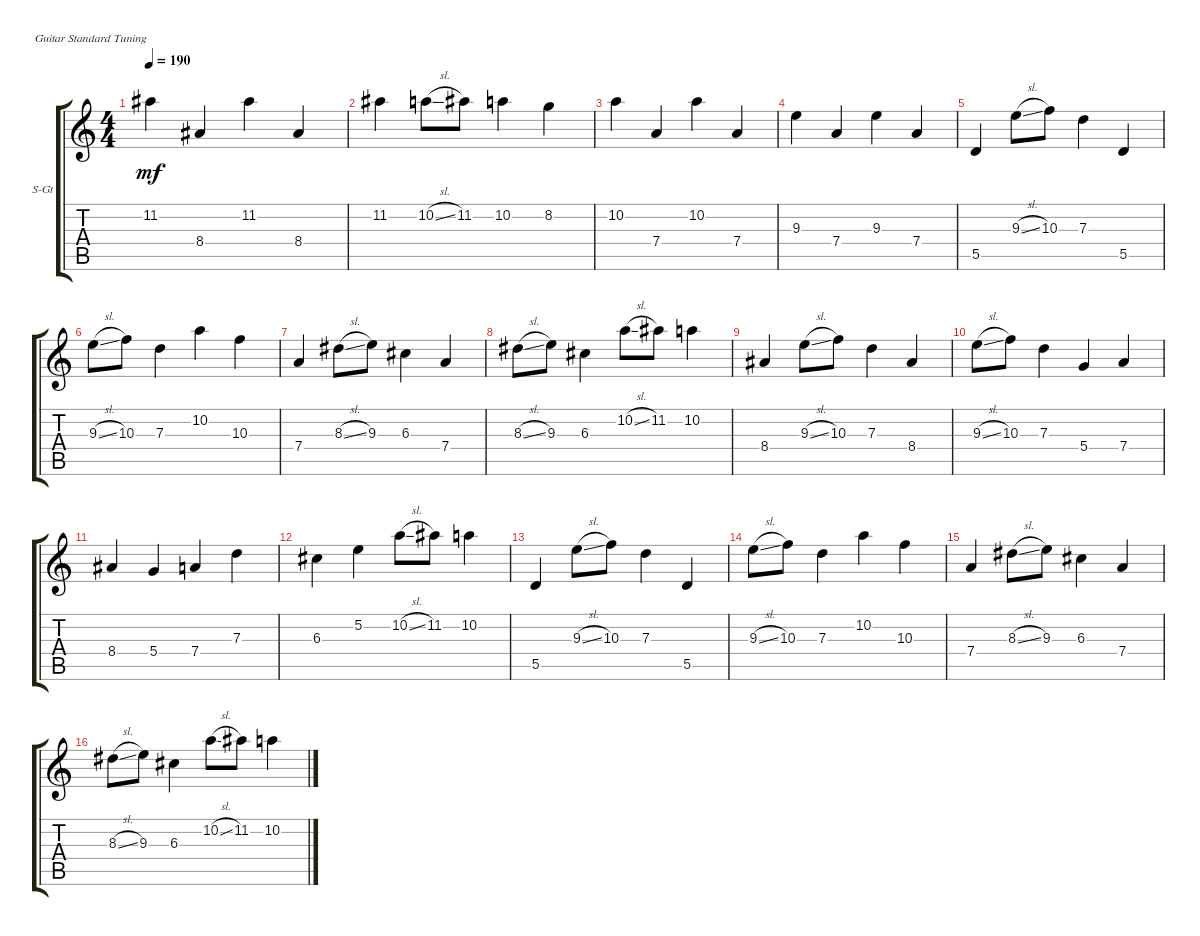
\defaultSystemsLayout 4
\bracketExtendMode groupsimilarinstruments
\firstSystemTrackNameOrientation horizontal
\otherSystemsTrackNameOrientation horizontal
\track ("Steel Guitar" "S-Gt") {instrument acousticguitarsteel}
\staff {score tabs}
\tuning (E4 B3 G3 D3 A2 E2)
\ts (4 4)
\tempo 190
\clef g2
\ks c
11.2.4{dy mf instrument acousticguitarsteel} 8.4.4 11.2.4 8.4.4 |
11.2.4 10.2{sl}.8 11.2.8 10.2.4 8.2.4 |
10.2.4 7.4.4 10.2.4 7.4.4 |
9.3.4 7.4.4 9.3.4 7.4.4 |
5.5.4 9.3{sl}.8 10.3.8 7.3.4 5.5.4 |
9.3{sl}.8 10.3.8 7.3.4 10.2.4 10.3.4 |
7.4.4 8.3{sl}.8 9.3.8 6.3.4 7.4.4 |
8.3{sl}.8 9.3.8 6.3.4 10.2{sl}.8 11.2.8 10.2.4 |
8.4.4 9.3{sl}.8 10.3.8 7.3.4 8.4.4 |
9.3{sl}.8 10.3.8 7.3.4 5.4.4 7.4.4 |
8.4.4 5.4.4 7.4.4 7.3.4 |
6.3.4 5.2.4 10.2{sl}.8 11.2.8 10.2.4 |
5.5.4 9.3{sl}.8 10.3.8 7.3.4 5.5.4 |
9.3{sl}.8 10.3.8 7.3.4 10.2.4 10.3.4 |
7.4.4 8.3{sl}.8 9.3.8 6.3.4 7.4.4 |
8.3{sl}.8 9.3.8 6.3.4 10.2{sl}.8 11.2.8 10.2.4
